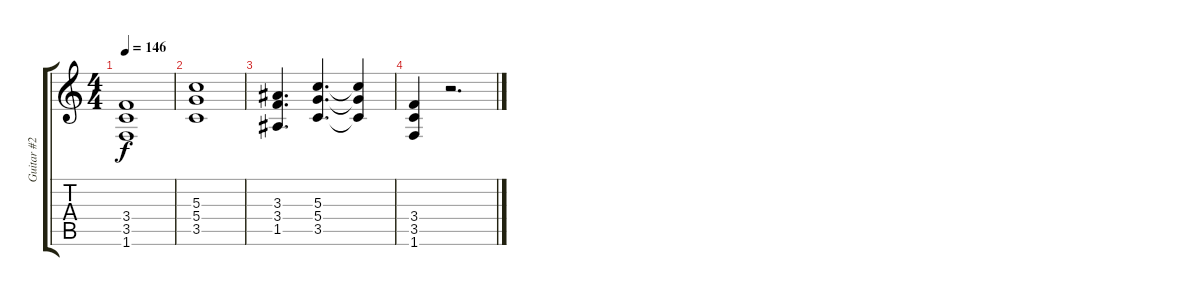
\track ("Guitar #2" "Guitar #2") {instrument distortionguitar}
\staff {score tabs}
\tuning (E4 B3 G3 D3 A2 E2) {hide}
\ts (4 4)
\tempo 146
\clef g2
\ks c
(3.4 3.5 1.6).1{dy f} |
(5.3 5.4 3.5).1 |
(3.3 3.4 1.5).4{d} (5.3 5.4 3.5).4{d} (5.3{t} 5.4{t} 3.5{t}).4 |
(3.4 3.5 1.6).4 r.2{d}
